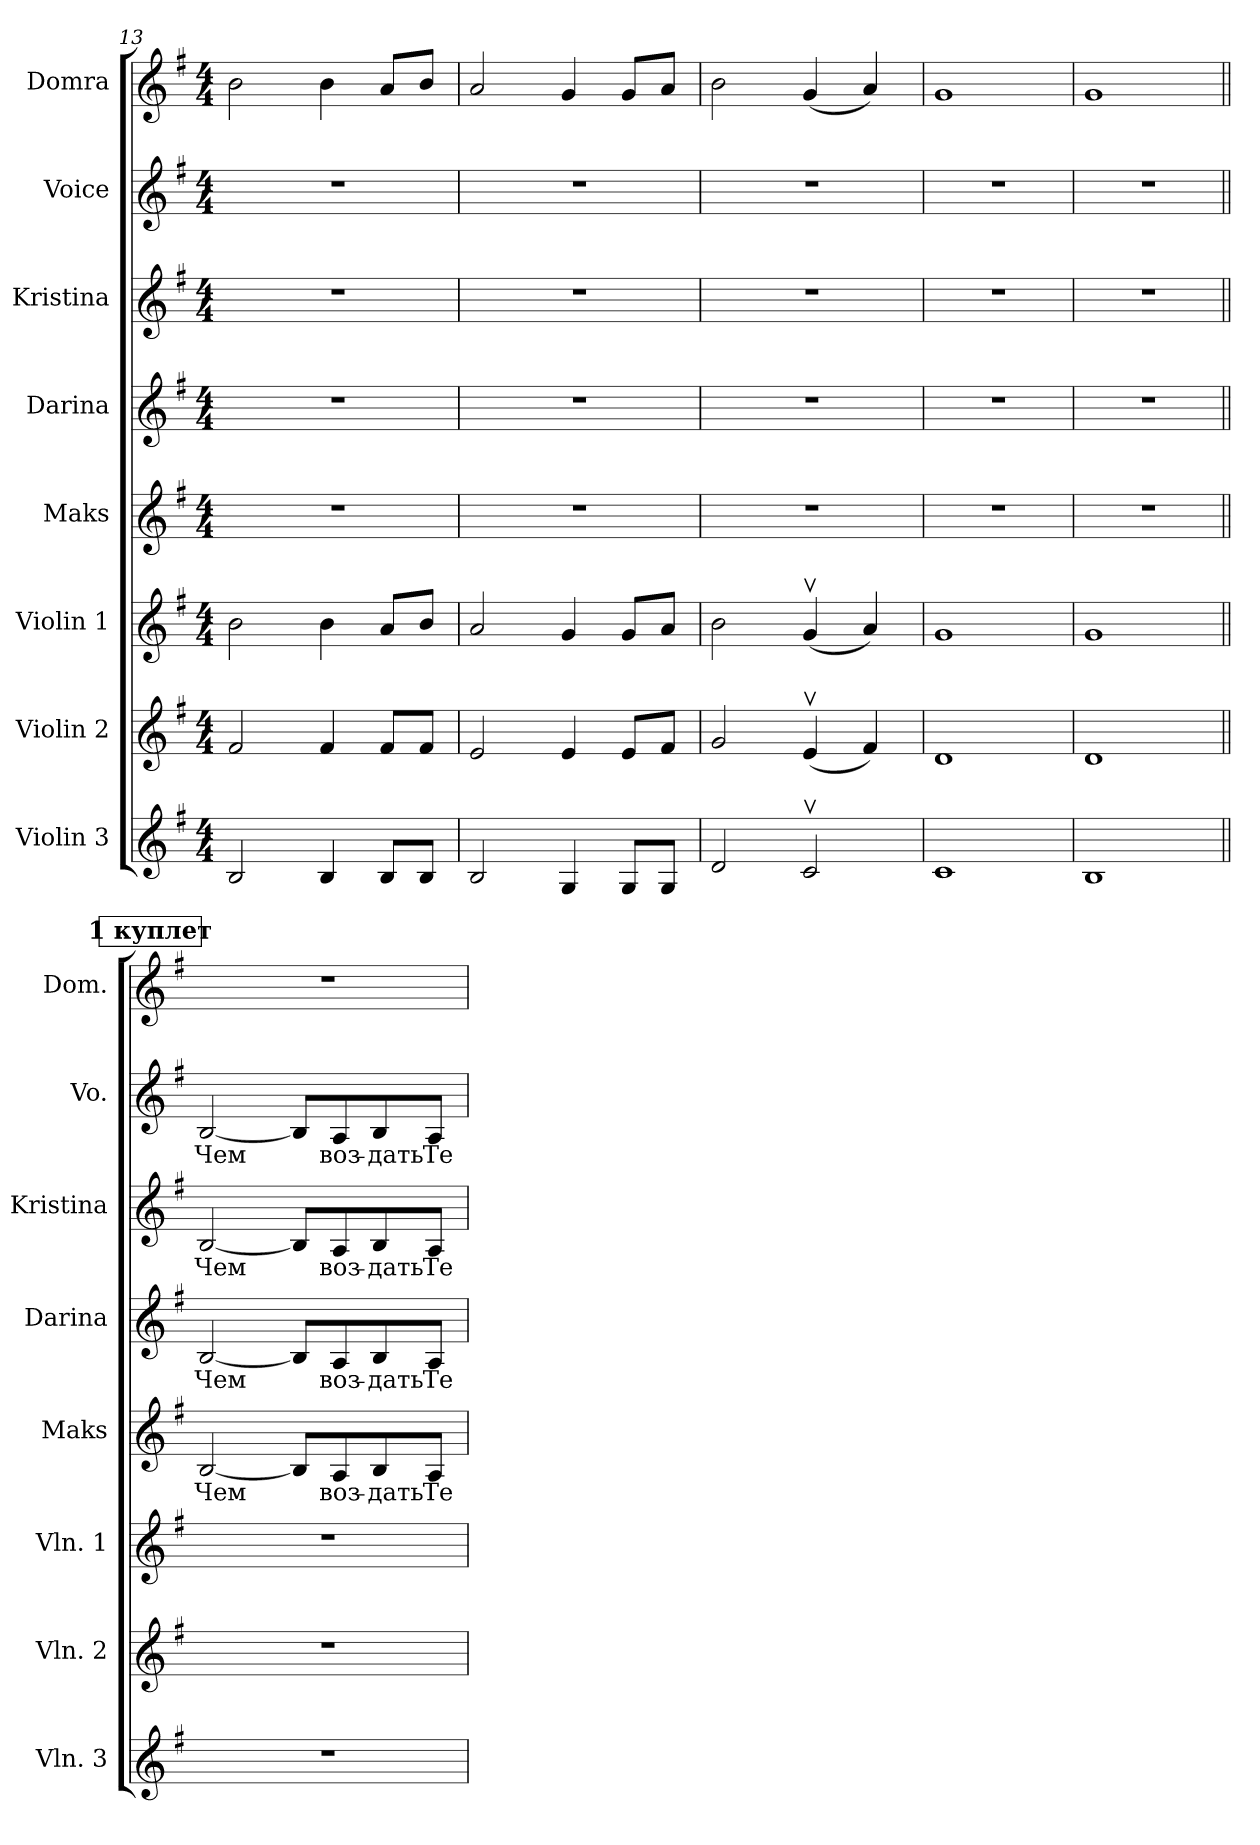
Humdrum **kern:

**kern	**kern	**kern	**kern	**text	**kern	**text	**kern	**text	**kern	**text	**kern
*part8	*part7	*part6	*part5	*part5	*part4	*part4	*part3	*part3	*part2	*part2	*part1
*staff8	*staff7	*staff6	*staff5	*staff5	*staff4	*staff4	*staff3	*staff3	*staff2	*staff2	*staff1
*I"Violin 3	*I"Violin 2	*I"Violin 1	*I"Maks	*	*I"Darina	*	*I"Kristina	*	*I"Voice	*	*I"Domra
*I'Vln. 3	*I'Vln. 2	*I'Vln. 1	*I'Maks	*	*I'Darina	*	*I'Kristina	*	*I'Vo.	*	*I'Dom.
*clefG2	*clefG2	*clefG2	*clefG2	*	*clefG2	*	*clefG2	*	*clefG2	*	*clefG2
*k[f#]	*k[f#]	*k[f#]	*k[f#]	*	*k[f#]	*	*k[f#]	*	*k[f#]	*	*k[f#]
*M4/4	*M4/4	*M4/4	*M4/4	*	*M4/4	*	*M4/4	*	*M4/4	*	*M4/4
=13	=13	=13	=13	=13	=13	=13	=13	=13	=13	=13	=13
2B/	2f#/	2b\	1r	.	1r	.	1r	.	1r	.	2b\
4B/	4f#/	4b\	.	.	.	.	.	.	.	.	4b\
8B/L	8f#/L	8a/L	.	.	.	.	.	.	.	.	8a/L
8B/J	8f#/J	8b/J	.	.	.	.	.	.	.	.	8b/J
=14	=14	=14	=14	=14	=14	=14	=14	=14	=14	=14	=14
2B/	2e/	2a/	1r	.	1r	.	1r	.	1r	.	2a/
4G/	4e/	4g/	.	.	.	.	.	.	.	.	4g/
8G/L	8e/L	8g/L	.	.	.	.	.	.	.	.	8g/L
8G/J	8f#/J	8a/J	.	.	.	.	.	.	.	.	8a/J
=15	=15	=15	=15	=15	=15	=15	=15	=15	=15	=15	=15
2d/	2g/	2b\	1r	.	1r	.	1r	.	1r	.	2b\
2cv/	(<4ev/	(<4gv/	.	.	.	.	.	.	.	.	(<4g/
.	4f#/)	4a/)	.	.	.	.	.	.	.	.	4a/)
=16	=16	=16	=16	=16	=16	=16	=16	=16	=16	=16	=16
1c	1d	1g	1r	.	1r	.	1r	.	1r	.	1g
=17	=17	=17	=17	=17	=17	=17	=17	=17	=17	=17	=17
1B	1d	1g	1r	.	1r	.	1r	.	1r	.	1g
!!LO:PB:g=z
!!LO:REH:place=s1:a:B:fs=14:t=1 куплет
=18||	=18||	=18||	=18||	=18||	=18||	=18||	=18||	=18||	=18||	=18||	=18||
!	!	!	!	!LO:LY:b	!	!LO:LY:b	!	!LO:LY:b	!	!LO:LY:b	!
1r	1r	1r	[2B/	Чем	[2B/	Чем	[2B/	Чем	[2B/	Чем	1r
.	.	.	8B/L]	.	8B/L]	.	8B/L]	.	8B/L]	.	.
!	!	!	!	!LO:LY:b	!	!LO:LY:b	!	!LO:LY:b	!	!LO:LY:b	!
.	.	.	8A/	воз-	8A/	воз-	8A/	воз-	8A/	воз-	.
!	!	!	!	!LO:LY:b	!	!LO:LY:b	!	!LO:LY:b	!	!LO:LY:b	!
.	.	.	8B/	-дать	8B/	-дать	8B/	-дать	8B/	-дать	.
!	!	!	!	!LO:LY:b	!	!LO:LY:b	!	!LO:LY:b	!	!LO:LY:b	!
.	.	.	8A/J	Те-	8A/J	Те-	8A/J	Те-	8A/J	Те-	.
=	=	=	=	=	=	=	=	=	=	=	=
*-	*-	*-	*-	*-	*-	*-	*-	*-	*-	*-	*-
